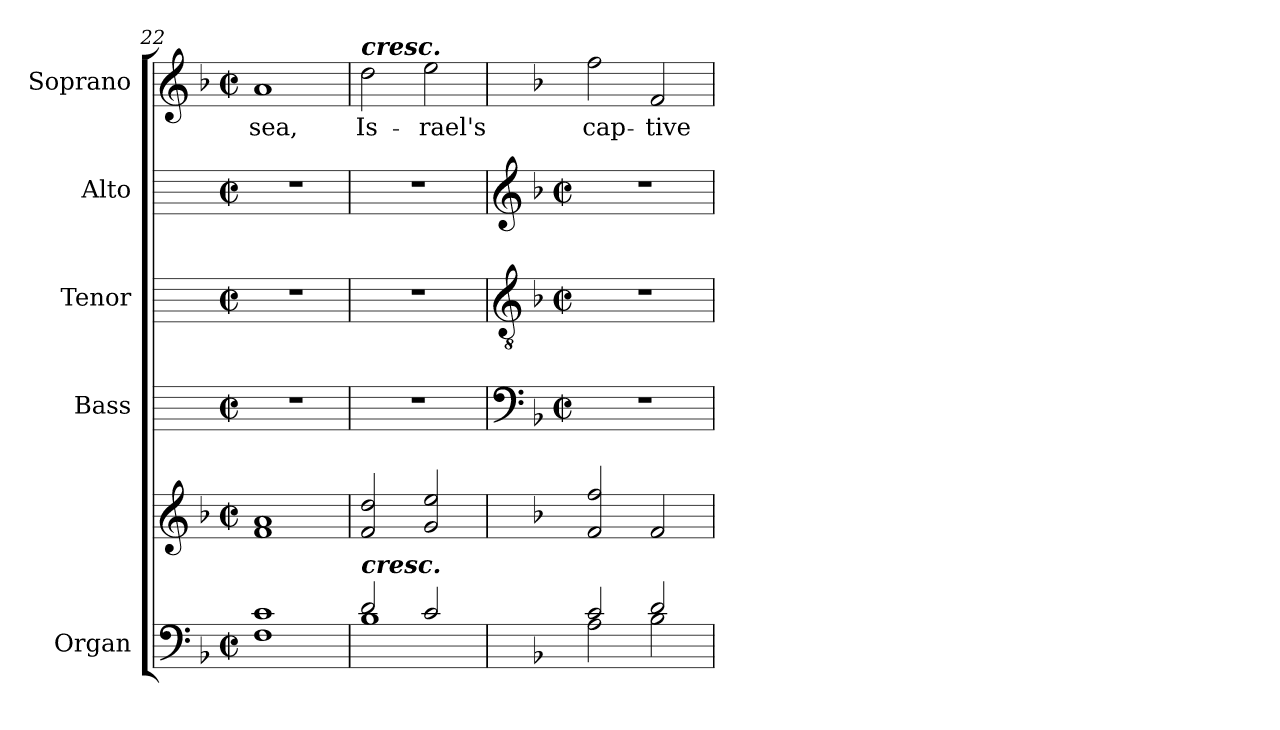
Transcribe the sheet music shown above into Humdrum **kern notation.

**kern	**kern	**kern	**kern	**kern	**kern	**text
*part5	*part5	*part4	*part3	*part2	*part1	*part1
*staff6	*staff5	*staff4	*staff3	*staff2	*staff1	*staff1
*I"Organ	*	*I"Bass	*I"Tenor	*I"Alto	*I"Soprano	*
*	*	*I'B	*I'T	*I'A	*I'S	*
*clefF4	*clefG2	*	*	*	*clefG2	*
*k[b-]	*k[b-]	*	*	*	*k[b-]	*
*F:	*F:	*	*	*	*F:	*
*M2/2	*M2/2	*M2/2	*M2/2	*M2/2	*M2/2	*
*met(c|)	*met(c|)	*met(c|)	*met(c|)	*met(c|)	*met(c|)	*
=22	=22	=22	=22	=22	=22	=22
*^	*^	*	*	*	*	*
!	!	!	!	!	!	!	!	!LO:LY:b
1c/	1F\	1f/ 1a/	1ryy	1r	1r	1r	1a	sea,
=23	=23	=23	=23	=23	=23	=23	=23	=23
!	!	!	!	!	!	!	!LO:TX:a:Bi:t=cresc.	!
!	!	!LO:TX:b:Bi:t=cresc.	!	!	!	!	!	!
!	!	!	!	!	!	!	!	!LO:LY:b
2d/	1B-\	2f/ 2dd/	1ryy	1r	1r	1r	2dd	Is-
!	!	!	!	!	!	!	!	!LO:LY:b
2c/	.	2g/ 2ee/	.	.	.	.	2ee	-rael's
!!LO:LB:g=z
=24	=24	=24	=24	=24	=24	=24	=24	=24
*	*	*	*	*clefF4	*clefGv2	*clefG2	*	*
*	*	*	*	*k[b-]	*k[b-]	*k[b-]	*	*
*	*	*	*	*F:	*F:	*F:	*	*
*	*	*	*	*M2/2	*M2/2	*M2/2	*	*
*	*	*	*	*met(c|)	*met(c|)	*met(c|)	*	*
!	!	!	!	!	!	!	!	!LO:LY:b
2c/	2A\	2f/ 2ff/	1ryy	1r	1r	1r	2ff	cap-
!	!	!	!	!	!	!	!	!LO:LY:b
2d/	2B-\	2f/	.	.	.	.	2f	-tive
*v	*v	*	*	*	*	*	*	*
*	*v	*v	*	*	*	*	*
=	=	=	=	=	=	=
*-	*-	*-	*-	*-	*-	*-
